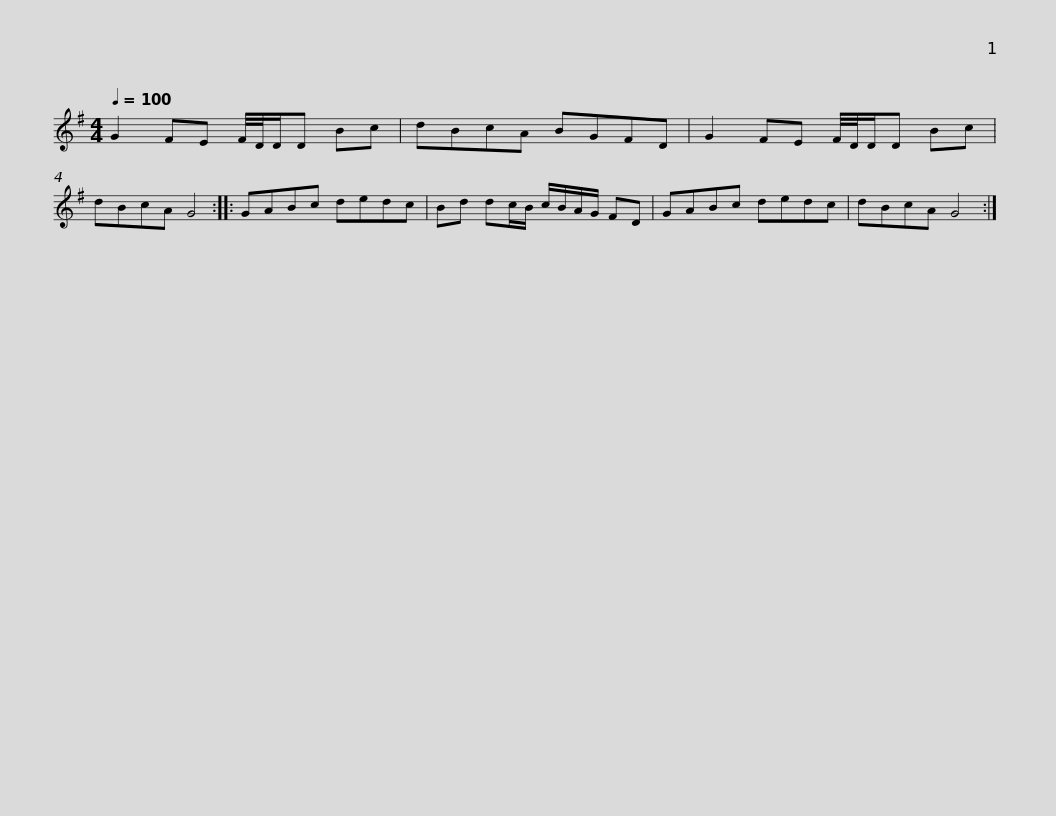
X:1
L:1/8
Q:1/4=100
M:4/4
I:linebreak $
K:G
V:1 treble
V:1
 G2 FE F/4D/4D/D Bc | dBcA BGFD | G2 FE F/4D/4D/D Bc | dBcA G4 :: GABc dedc |$ %5
 Bd dc/B/ c/B/A/G/ FD | GABc dedc | dBcA G4 :| %8
